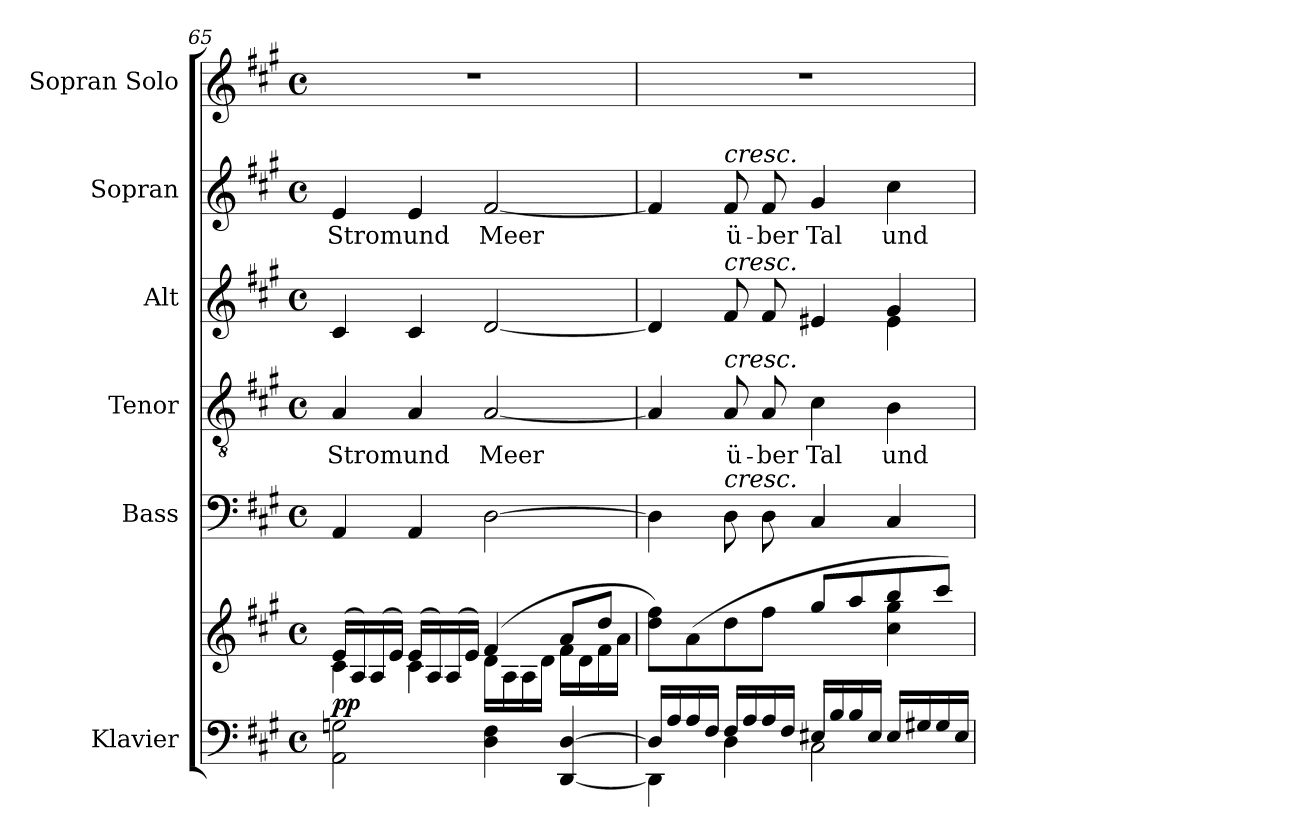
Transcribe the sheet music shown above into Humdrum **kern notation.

**kern	**kern	**dynam	**kern	**kern	**text	**kern	**kern	**text	**kern
*part6	*part6	*part6	*part5	*part4	*part4	*part3	*part2	*part2	*part1
*staff7	*staff6	*staff6/7	*staff5	*staff4	*staff4	*staff3	*staff2	*staff2	*staff1
*I"Klavier	*	*	*I"Bass	*I"Tenor	*	*I"Alt	*I"Sopran	*	*I"Sopran Solo
*	*	*	*I'B	*I'T	*	*I'A	*I'S	*	*
!!LO:PB:g=z
*clefF4	*clefG2	*	*clefF4	*clefGv2	*	*clefG2	*clefG2	*	*clefG2
*k[f#c#g#]	*k[f#c#g#]	*	*k[f#c#g#]	*k[f#c#g#]	*	*k[f#c#g#]	*k[f#c#g#]	*	*k[f#c#g#]
*M4/4	*M4/4	*	*M4/4	*M4/4	*	*M4/4	*M4/4	*	*M4/4
*met(c)	*met(c)	*	*met(c)	*met(c)	*	*met(c)	*met(c)	*	*met(c)
=65	=65	=65	=65	=65	=65	=65	=65	=65	=65
*	*^	*	*	*	*	*	*	*	*
!	!	!	!LO:DY:a=2	!	!	!LO:LY:b	!	!	!LO:LY:b	!
2AA\ 2Gn\	(16e/LL	4c#\	pp	4AA/	4A/	Strom	4c#/	4e/	Strom	1r
.	16A/)	.	.	.	.	.	.	.	.	.
.	(16A/	.	.	.	.	.	.	.	.	.
.	16e/JJ)	.	.	.	.	.	.	.	.	.
!	!	!	!	!	!	!LO:LY:b	!	!	!LO:LY:b	!
.	(16e/LL	4c#\	.	4AA/	4A/	und	4c#/	4e/	und	.
.	16A/)	.	.	.	.	.	.	.	.	.
.	(16A/	.	.	.	.	.	.	.	.	.
.	16e/JJ)	.	.	.	.	.	.	.	.	.
!	!	!	!	!	!	!LO:LY:b	!	!	!LO:LY:b	!
4D\ 4F#\	(4f#/	16d\LL	.	[2D\	[2A/	Meer	[2d/	[2f#/	Meer	.
.	.	16A\	.	.	.	.	.	.	.	.
.	.	16A\	.	.	.	.	.	.	.	.
.	.	16d\JJ	.	.	.	.	.	.	.	.
[4DD/ [4D/	8a/L	16f#\LL	.	.	.	.	.	.	.	.
.	.	16d\	.	.	.	.	.	.	.	.
.	8dd/J	16f#\	.	.	.	.	.	.	.	.
.	.	16a\JJ	.	.	.	.	.	.	.	.
=66	=66	=66	=66	=66	=66	=66	=66	=66	=66	=66
*^	*	*	*	*	*	*	*^	*	*	*
16D/LL]	4DD\]	8dd\ 8ff#\L)	2ryy	.	4D\]	4A/]	.	4d/]	2.ryy	4f#/]	.	1r
16A/	.	.	.	.	.	.	.	.	.	.	.	.
16A/	.	(8a\	.	.	.	.	.	.	.	.	.	.
16F#/JJ	.	.	.	.	.	.	.	.	.	.	.	.
!	!	!	!	!	!	!	!	!	!	!LO:TX:a:i:t=cresc.	!	!
!	!	!	!	!	!	!	!	!LO:TX:a:i:t=cresc.	!	!	!	!
!	!	!	!	!	!	!LO:TX:a:i:t=cresc.	!	!	!	!	!	!
!	!	!	!	!	!LO:TX:a:i:t=cresc.	!	!	!	!	!	!	!
!	!	!	!	!	!	!	!LO:LY:b	!	!	!	!LO:LY:b	!
16F#/LL	4D\	8dd\	.	.	8D\	8A/	ü-	8f#/	.	8f#/	ü-	.
16A/	.	.	.	.	.	.	.	.	.	.	.	.
!	!	!	!	!	!	!	!LO:LY:b	!	!	!	!LO:LY:b	!
16A/	.	8ff#\J	.	.	8D\	8A/	-ber	8f#/	.	8f#/	-ber	.
16F#/JJ	.	.	.	.	.	.	.	.	.	.	.	.
!	!	!	!	!	!	!	!LO:LY:b	!	!	!	!LO:LY:b	!
16E#X/LL	2C#\	8gg#/L	4ryy	.	4C#/	4c#\	Tal	4e#X/	.	4g#/	Tal	.
16B/	.	.	.	.	.	.	.	.	.	.	.	.
16B/	.	8aa/	.	.	.	.	.	.	.	.	.	.
16E#/JJ	.	.	.	.	.	.	.	.	.	.	.	.
!	!	!	!	!	!	!	!LO:LY:b	!	!	!	!LO:LY:b	!
16E#/LL	.	8bb/	4cc#\ 4gg#\	.	4C#/	4B\	und	4g#/	4e#\	4cc#\	und	.
16G#X/	.	.	.	.	.	.	.	.	.	.	.	.
16G#/	.	8ccc#/J)	.	.	.	.	.	.	.	.	.	.
16E#/JJ	.	.	.	.	.	.	.	.	.	.	.	.
*v	*v	*	*	*	*	*	*	*v	*v	*	*	*
*	*v	*v	*	*	*	*	*	*	*	*
=	=	=	=	=	=	=	=	=	=
*-	*-	*-	*-	*-	*-	*-	*-	*-	*-
